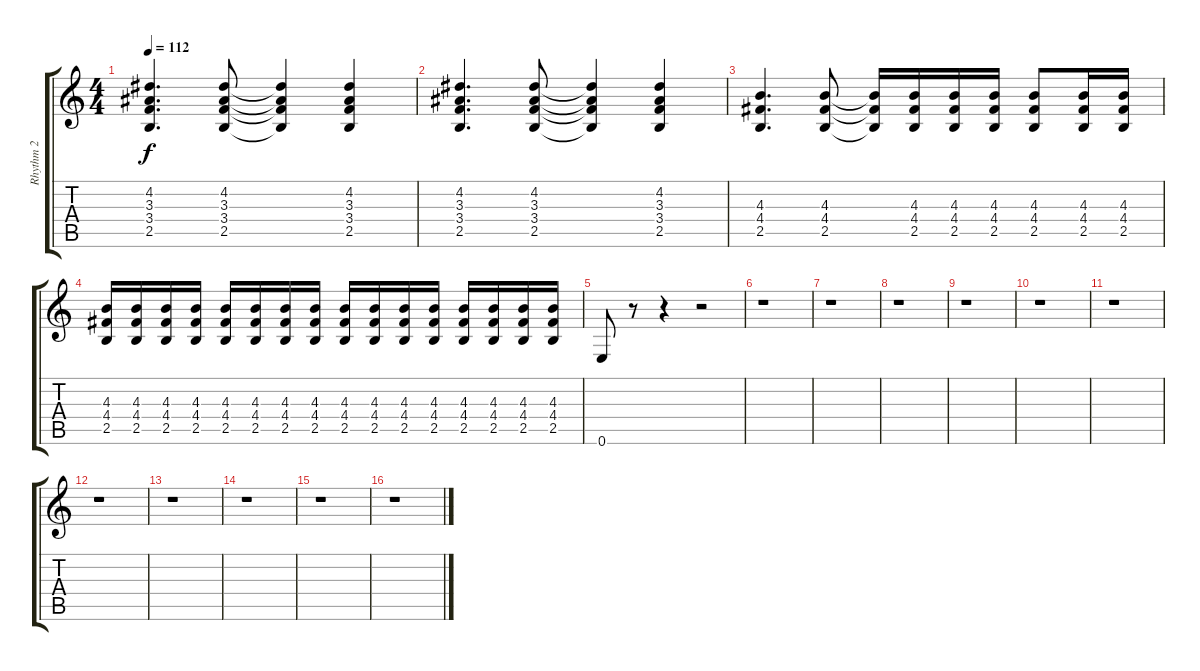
\track ("Rhythm 2" "Rhythm 2") {instrument distortionguitar}
\staff {score tabs}
\tuning (E4 B3 G3 D3 A2 E2) {hide}
\ts (4 4)
\tempo 112
\clef g2
\ks c
(4.2 3.3 3.4 2.5).4{d dy f} (4.2 3.3 3.4 2.5).8 (4.2{t} 3.3{t} 3.4{t} 2.5{t}).4 (4.2 3.3 3.4 2.5).4 |
(4.2 3.3 3.4 2.5).4{d} (4.2 3.3 3.4 2.5).8 (4.2{t} 3.3{t} 3.4{t} 2.5{t}).4 (4.2 3.3 3.4 2.5).4 |
(4.3 4.4 2.5).4{d} (4.3 4.4 2.5).8 (4.3{t} 4.4{t} 2.5{t}).16 (4.3 4.4 2.5).16 (4.3 4.4 2.5).16 (4.3 4.4 2.5).16 (4.3 4.4 2.5).8 (4.3 4.4 2.5).16 (4.3 4.4 2.5).16 |
(4.3 4.4 2.5).16 (4.3 4.4 2.5).16 (4.3 4.4 2.5).16 (4.3 4.4 2.5).16 (4.3 4.4 2.5).16 (4.3 4.4 2.5).16 (4.3 4.4 2.5).16 (4.3 4.4 2.5).16 (4.3 4.4 2.5).16 (4.3 4.4 2.5).16 (4.3 4.4 2.5).16 (4.3 4.4 2.5).16 (4.3 4.4 2.5).16 (4.3 4.4 2.5).16 (4.3 4.4 2.5).16 (4.3 4.4 2.5).16 |
0.6.8 r.8 r.4 r.2 |
r.1 |
r.1 |
r.1 |
r.1 |
r.1 |
r.1 |
r.1 |
r.1 |
r.1 |
r.1 |
r.1
